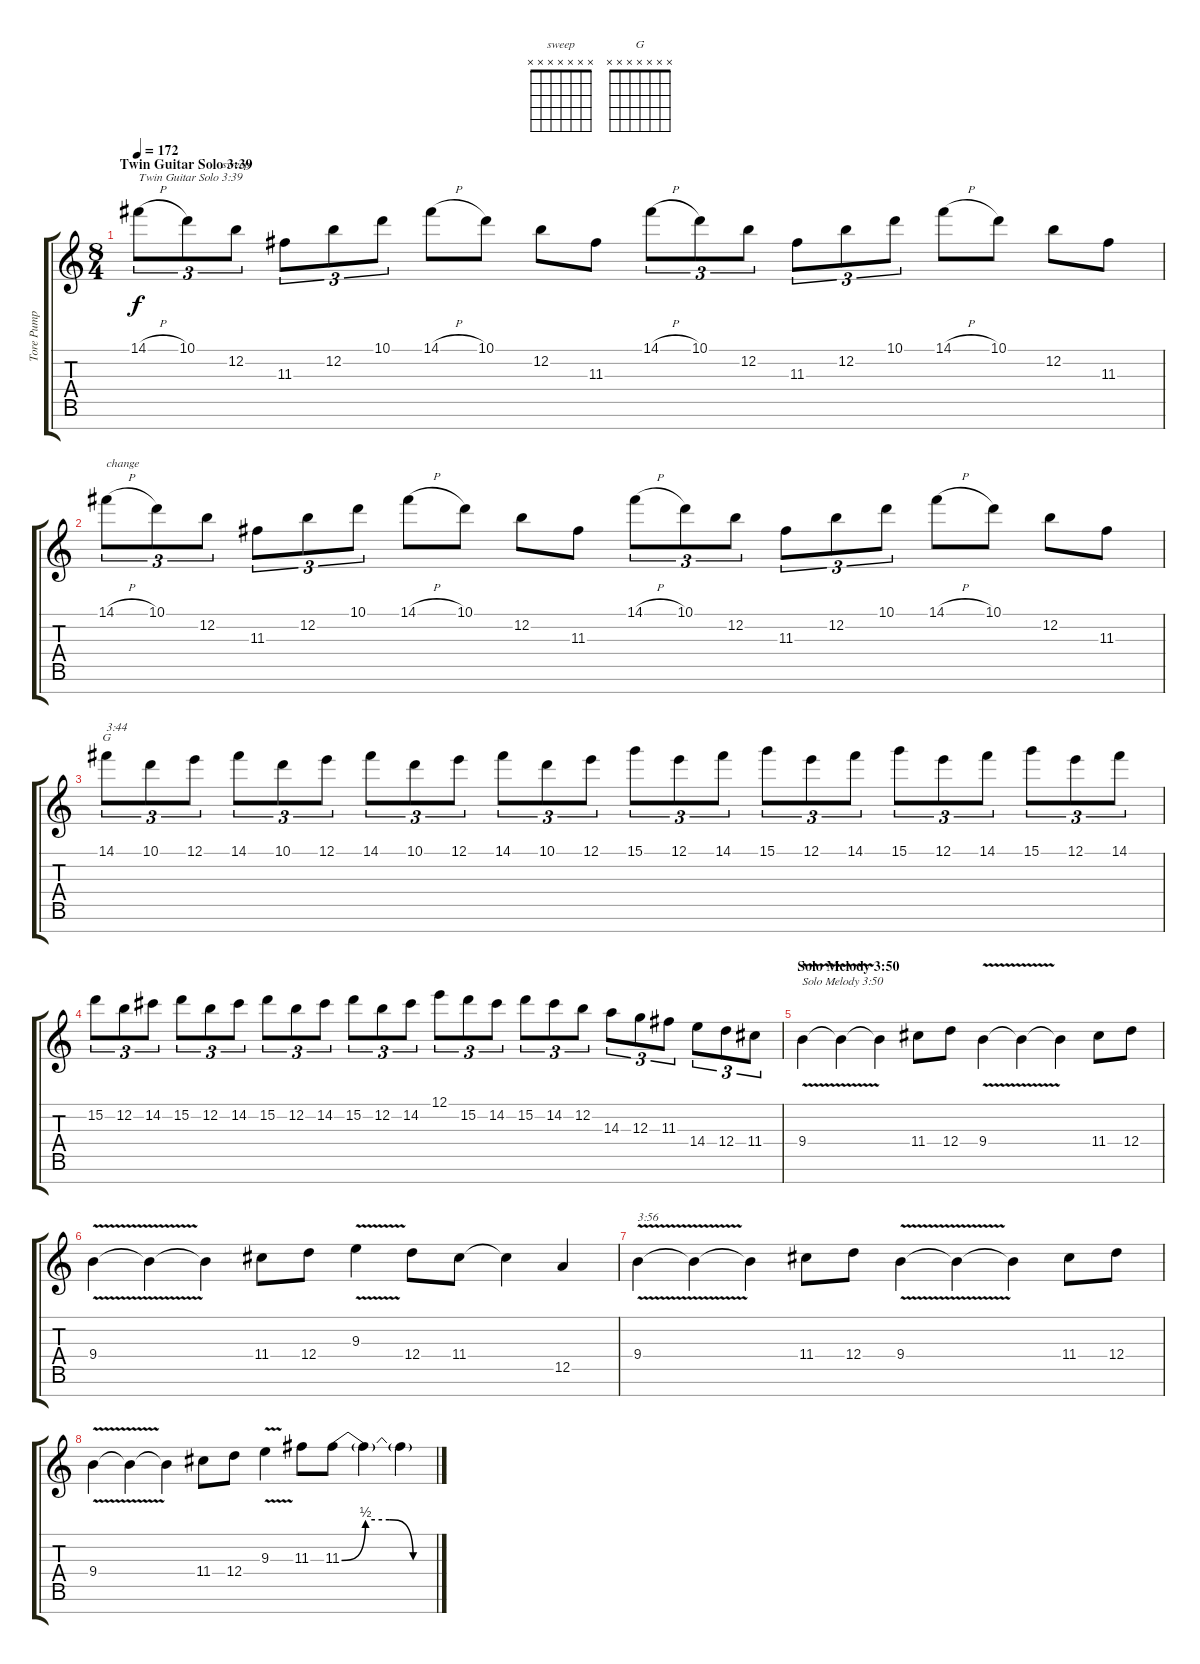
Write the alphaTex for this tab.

\track ("Tore Pump Pimp" "Tore Pump ") {instrument distortionguitar}
\staff {score tabs}
\tuning (E4 B3 G3 D3 A2 E2 B1) {hide}
\chord ("sweep" x x x x x x x)
\chord ("G" x x x x x x x)
\ts (8 4)
\section ("" "Twin Guitar Solo 3:39")
\tempo 172
\clef g2
\ks c
14.1{h}.8{tu (3 2) txt "Twin Guitar Solo 3:39" dy f balance 8 instrument distortionguitar} 10.1.8{tu (3 2)} 12.2.8{tu (3 2) ch "sweep"} 11.3.8{tu (3 2)} 12.2.8{tu (3 2)} 10.1.8{tu (3 2)} 14.1{h}.8 10.1.8 12.2.8 11.3.8 14.1{h}.8{tu (3 2)} 10.1.8{tu (3 2)} 12.2.8{tu (3 2)} 11.3.8{tu (3 2)} 12.2.8{tu (3 2)} 10.1.8{tu (3 2)} 14.1{h}.8 10.1.8 12.2.8 11.3.8 |
14.1{h}.8{tu (3 2) txt "change"} 10.1.8{tu (3 2)} 12.2.8{tu (3 2)} 11.3.8{tu (3 2)} 12.2.8{tu (3 2)} 10.1.8{tu (3 2)} 14.1{h}.8 10.1.8 12.2.8 11.3.8 14.1{h}.8{tu (3 2)} 10.1.8{tu (3 2)} 12.2.8{tu (3 2)} 11.3.8{tu (3 2)} 12.2.8{tu (3 2)} 10.1.8{tu (3 2)} 14.1{h}.8 10.1.8 12.2.8 11.3.8 |
14.1.8{tu (3 2) ch "G" txt "3:44"} 10.1.8{tu (3 2)} 12.1.8{tu (3 2)} 14.1.8{tu (3 2)} 10.1.8{tu (3 2)} 12.1.8{tu (3 2)} 14.1.8{tu (3 2)} 10.1.8{tu (3 2)} 12.1.8{tu (3 2)} 14.1.8{tu (3 2)} 10.1.8{tu (3 2)} 12.1.8{tu (3 2)} 15.1.8{tu (3 2)} 12.1.8{tu (3 2)} 14.1.8{tu (3 2)} 15.1.8{tu (3 2)} 12.1.8{tu (3 2)} 14.1.8{tu (3 2)} 15.1.8{tu (3 2)} 12.1.8{tu (3 2)} 14.1.8{tu (3 2)} 15.1.8{tu (3 2)} 12.1.8{tu (3 2)} 14.1.8{tu (3 2)} |
15.2.8{tu (3 2)} 12.2.8{tu (3 2)} 14.2.8{tu (3 2)} 15.2.8{tu (3 2)} 12.2.8{tu (3 2)} 14.2.8{tu (3 2)} 15.2.8{tu (3 2)} 12.2.8{tu (3 2)} 14.2.8{tu (3 2)} 15.2.8{tu (3 2)} 12.2.8{tu (3 2)} 14.2.8{tu (3 2)} 12.1.8{tu (3 2)} 15.2.8{tu (3 2)} 14.2.8{tu (3 2)} 15.2.8{tu (3 2)} 14.2.8{tu (3 2)} 12.2.8{tu (3 2)} 14.3.8{tu (3 2)} 12.3.8{tu (3 2)} 11.3.8{tu (3 2)} 14.4.8{tu (3 2)} 12.4.8{tu (3 2)} 11.4.8{tu (3 2)} |
\section ("" "Solo Melody 3:50")
9.4{v}.4{txt "Solo Melody 3:50"} 9.4{t}.4 9.4{t}.4 11.4.8 12.4.8 9.4{v}.4 9.4{t}.4 9.4{t}.4 11.4.8 12.4.8 |
9.4{v}.4 9.4{t}.4 9.4{t}.4 11.4.8 12.4.8 9.3{v}.4 12.4.8 11.4.8 11.4{t}.4 12.5.4 |
9.4{v}.4{txt "3:56"} 9.4{t}.4 9.4{t}.4 11.4.8 12.4.8 9.4{v}.4 9.4{t}.4 9.4{t}.4 11.4.8 12.4.8 |
9.4{v}.4 9.4{t}.4 9.4{t}.4 11.4.8 12.4.8 9.3{v}.4 11.3.8 11.3{be (custom 0 0 15 2 30 2 45 0 60 0)}.8 11.3{t}.4 11.3{t}.4
